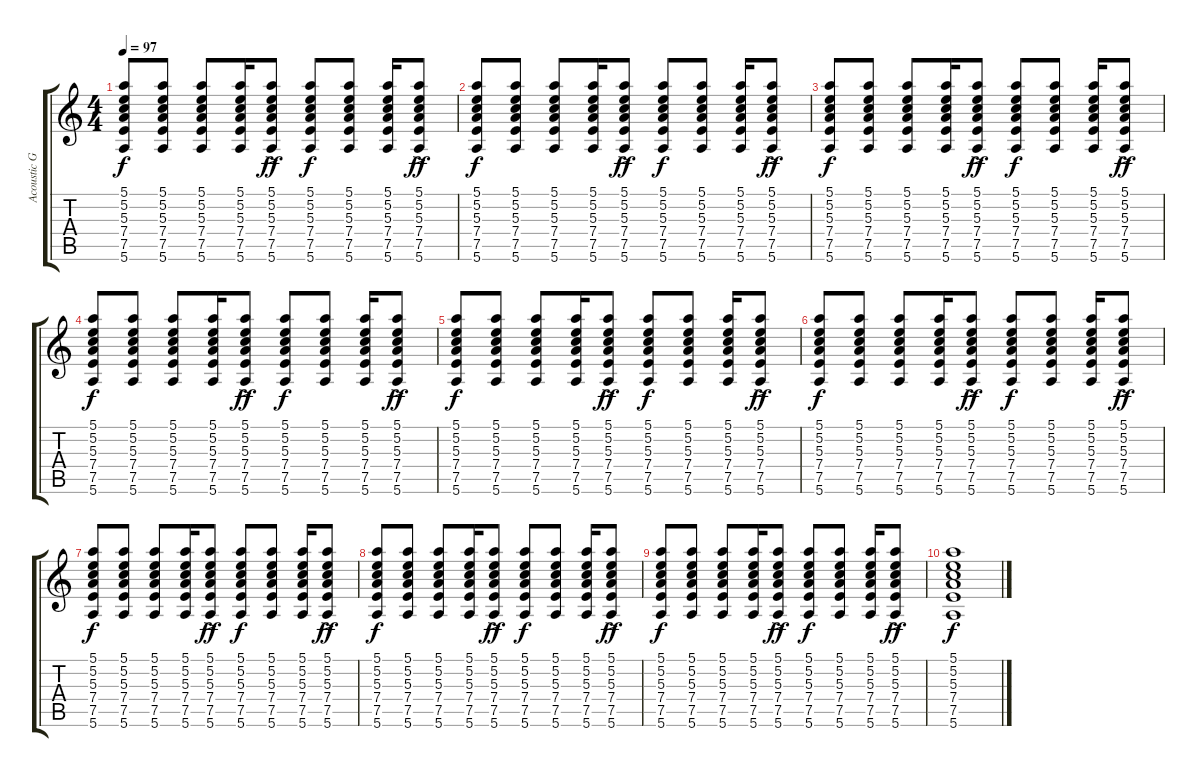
\track ("Acoustic Guitar" "Acoustic G") {instrument acousticguitarsteel}
\staff {score tabs}
\tuning (E4 B3 G3 D3 A2 E2) {hide}
\ts (4 4)
\tempo 97
\clef g2
\ks aminor
(5.1 5.2 5.3 7.4 7.5 5.6).8{dy f} (5.1 5.2 5.3 7.4 7.5 5.6).8 (5.1 5.2 5.3 7.4 7.5 5.6).8 (5.1 5.2 5.3 7.4 7.5 5.6).16 (5.1{ac} 5.2{ac} 5.3{ac} 7.4{ac} 7.5{ac} 5.6{ac}).8{dy ff} (5.1 5.2 5.3 7.4 7.5 5.6).8{dy f} (5.1 5.2 5.3 7.4 7.5 5.6).8 (5.1 5.2 5.3 7.4 7.5 5.6).16 (5.1{ac} 5.2{ac} 5.3{ac} 7.4{ac} 7.5{ac} 5.6{ac}).8{dy ff} |
(5.1 5.2 5.3 7.4 7.5 5.6).8{dy f} (5.1 5.2 5.3 7.4 7.5 5.6).8 (5.1 5.2 5.3 7.4 7.5 5.6).8 (5.1 5.2 5.3 7.4 7.5 5.6).16 (5.1{ac} 5.2{ac} 5.3{ac} 7.4{ac} 7.5{ac} 5.6{ac}).8{dy ff} (5.1 5.2 5.3 7.4 7.5 5.6).8{dy f} (5.1 5.2 5.3 7.4 7.5 5.6).8 (5.1 5.2 5.3 7.4 7.5 5.6).16 (5.1{ac} 5.2{ac} 5.3{ac} 7.4{ac} 7.5{ac} 5.6{ac}).8{dy ff} |
(5.1 5.2 5.3 7.4 7.5 5.6).8{dy f} (5.1 5.2 5.3 7.4 7.5 5.6).8 (5.1 5.2 5.3 7.4 7.5 5.6).8 (5.1 5.2 5.3 7.4 7.5 5.6).16 (5.1{ac} 5.2{ac} 5.3{ac} 7.4{ac} 7.5{ac} 5.6{ac}).8{dy ff} (5.1 5.2 5.3 7.4 7.5 5.6).8{dy f} (5.1 5.2 5.3 7.4 7.5 5.6).8 (5.1 5.2 5.3 7.4 7.5 5.6).16 (5.1{ac} 5.2{ac} 5.3{ac} 7.4{ac} 7.5{ac} 5.6{ac}).8{dy ff} |
(5.1 5.2 5.3 7.4 7.5 5.6).8{dy f} (5.1 5.2 5.3 7.4 7.5 5.6).8 (5.1 5.2 5.3 7.4 7.5 5.6).8 (5.1 5.2 5.3 7.4 7.5 5.6).16 (5.1{ac} 5.2{ac} 5.3{ac} 7.4{ac} 7.5{ac} 5.6{ac}).8{dy ff} (5.1 5.2 5.3 7.4 7.5 5.6).8{dy f} (5.1 5.2 5.3 7.4 7.5 5.6).8 (5.1 5.2 5.3 7.4 7.5 5.6).16 (5.1{ac} 5.2{ac} 5.3{ac} 7.4{ac} 7.5{ac} 5.6{ac}).8{dy ff} |
(5.1 5.2 5.3 7.4 7.5 5.6).8{dy f} (5.1 5.2 5.3 7.4 7.5 5.6).8 (5.1 5.2 5.3 7.4 7.5 5.6).8 (5.1 5.2 5.3 7.4 7.5 5.6).16 (5.1{ac} 5.2{ac} 5.3{ac} 7.4{ac} 7.5{ac} 5.6{ac}).8{dy ff} (5.1 5.2 5.3 7.4 7.5 5.6).8{dy f} (5.1 5.2 5.3 7.4 7.5 5.6).8 (5.1 5.2 5.3 7.4 7.5 5.6).16 (5.1{ac} 5.2{ac} 5.3{ac} 7.4{ac} 7.5{ac} 5.6{ac}).8{dy ff} |
(5.1 5.2 5.3 7.4 7.5 5.6).8{dy f} (5.1 5.2 5.3 7.4 7.5 5.6).8 (5.1 5.2 5.3 7.4 7.5 5.6).8 (5.1 5.2 5.3 7.4 7.5 5.6).16 (5.1{ac} 5.2{ac} 5.3{ac} 7.4{ac} 7.5{ac} 5.6{ac}).8{dy ff} (5.1 5.2 5.3 7.4 7.5 5.6).8{dy f} (5.1 5.2 5.3 7.4 7.5 5.6).8 (5.1 5.2 5.3 7.4 7.5 5.6).16 (5.1{ac} 5.2{ac} 5.3{ac} 7.4{ac} 7.5{ac} 5.6{ac}).8{dy ff} |
(5.1 5.2 5.3 7.4 7.5 5.6).8{dy f} (5.1 5.2 5.3 7.4 7.5 5.6).8 (5.1 5.2 5.3 7.4 7.5 5.6).8 (5.1 5.2 5.3 7.4 7.5 5.6).16 (5.1{ac} 5.2{ac} 5.3{ac} 7.4{ac} 7.5{ac} 5.6{ac}).8{dy ff} (5.1 5.2 5.3 7.4 7.5 5.6).8{dy f} (5.1 5.2 5.3 7.4 7.5 5.6).8 (5.1 5.2 5.3 7.4 7.5 5.6).16 (5.1{ac} 5.2{ac} 5.3{ac} 7.4{ac} 7.5{ac} 5.6{ac}).8{dy ff} |
(5.1 5.2 5.3 7.4 7.5 5.6).8{dy f} (5.1 5.2 5.3 7.4 7.5 5.6).8 (5.1 5.2 5.3 7.4 7.5 5.6).8 (5.1 5.2 5.3 7.4 7.5 5.6).16 (5.1{ac} 5.2{ac} 5.3{ac} 7.4{ac} 7.5{ac} 5.6{ac}).8{dy ff} (5.1 5.2 5.3 7.4 7.5 5.6).8{dy f} (5.1 5.2 5.3 7.4 7.5 5.6).8 (5.1 5.2 5.3 7.4 7.5 5.6).16 (5.1{ac} 5.2{ac} 5.3{ac} 7.4{ac} 7.5{ac} 5.6{ac}).8{dy ff} |
(5.1 5.2 5.3 7.4 7.5 5.6).8{dy f} (5.1 5.2 5.3 7.4 7.5 5.6).8 (5.1 5.2 5.3 7.4 7.5 5.6).8 (5.1 5.2 5.3 7.4 7.5 5.6).16 (5.1{ac} 5.2{ac} 5.3{ac} 7.4{ac} 7.5{ac} 5.6{ac}).8{dy ff} (5.1 5.2 5.3 7.4 7.5 5.6).8{dy f} (5.1 5.2 5.3 7.4 7.5 5.6).8 (5.1 5.2 5.3 7.4 7.5 5.6).16 (5.1{ac} 5.2{ac} 5.3{ac} 7.4{ac} 7.5{ac} 5.6{ac}).8{dy ff} |
(5.1 5.2 5.3 7.4 7.5 5.6).1{dy f}
